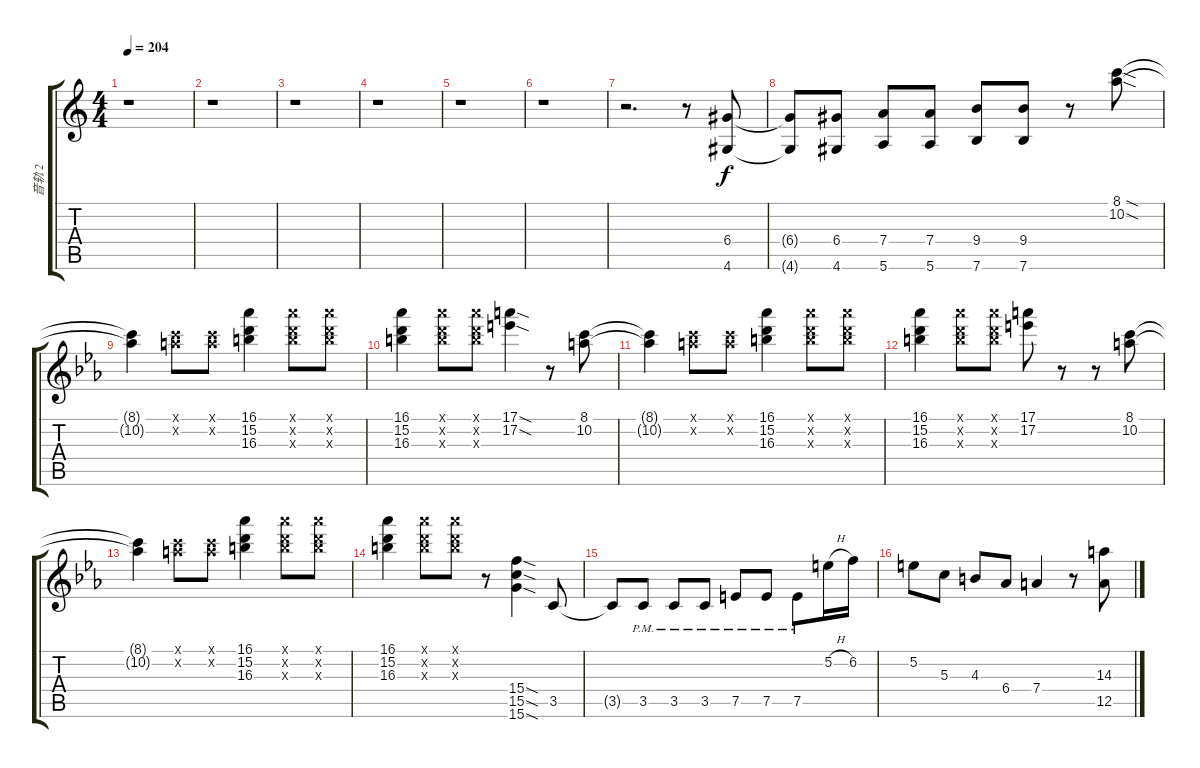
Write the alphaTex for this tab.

\track ("音轨 2" "音轨 2") {instrument overdrivenguitar}
\staff {score tabs}
\tuning (E4 B3 G3 D3 A2 E2) {hide}
\ts (4 4)
\tempo 204
\clef g2
\ks c
r.1{dy f} |
r.1 |
r.1 |
r.1 |
r.1 |
r.1 |
r.2{d} r.8 (6.4 4.6).8 |
(6.4{t} 4.6{t}).8 (6.4 4.6).8 (7.4 5.6).8 (7.4 5.6).8 (9.4 7.6).8 (9.4 7.6).8 r.8 (8.1{sod} 10.2{sod}).8 |
\ks eb
(8.1{t} 10.2{t}).4 (8.1{x} 10.2{x}).8 (8.1{x} 10.2{x}).8 (16.1 15.2 16.3).4 (16.1{x} 15.2{x} 16.3{x}).8 (16.1{x} 15.2{x} 16.3{x}).8 |
(16.1 15.2 16.3).4 (16.1{x} 15.2{x} 16.3{x}).8 (16.1{x} 15.2{x} 16.3{x}).8 (17.1{sod} 17.2{sod}).4 r.8 (8.1 10.2).8 |
(8.1{t} 10.2{t}).4 (8.1{x} 10.2{x}).8 (8.1{x} 10.2{x}).8 (16.1 15.2 16.3).4 (16.1{x} 15.2{x} 16.3{x}).8 (16.1{x} 15.2{x} 16.3{x}).8 |
(16.1 15.2 16.3).4 (16.1{x} 15.2{x} 16.3{x}).8 (16.1{x} 15.2{x} 16.3{x}).8 (17.1 17.2).8 r.8 r.8 (8.1 10.2).8 |
(8.1{t} 10.2{t}).4 (8.1{x} 10.2{x}).8 (8.1{x} 10.2{x}).8 (16.1 15.2 16.3).4 (16.1{x} 15.2{x} 16.3{x}).8 (16.1{x} 15.2{x} 16.3{x}).8 |
(16.1 15.2 16.3).4 (16.1{x} 15.2{x} 16.3{x}).8 (16.1{x} 15.2{x} 16.3{x}).8 r.8 (15.4{sod} 15.5{sod} 15.6{sod}).4 3.5.8 |
3.5{t}.8 3.5{pm}.8 3.5{pm}.8 3.5{pm}.8 7.5{pm}.8 7.5{pm}.8 7.5{pm}.8 5.2{h}.16 6.2.16 |
5.2.8 5.3.8 4.3.8 6.4.8 7.4.4 r.8 (14.3 12.5).8
